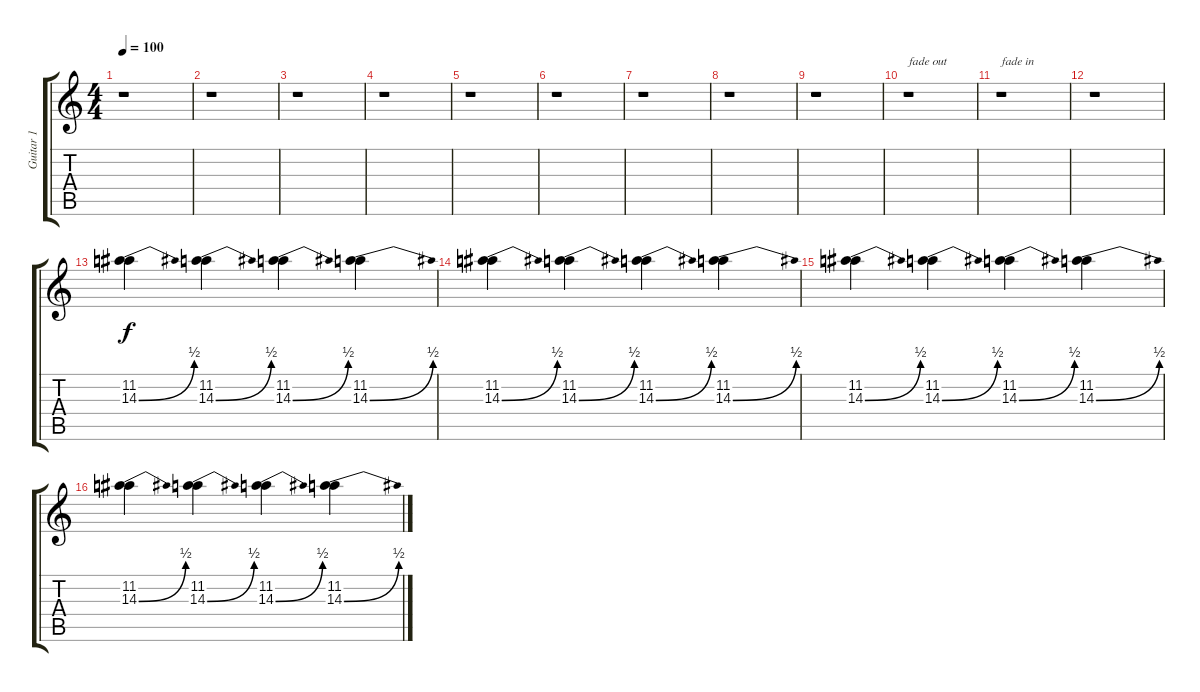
\track ("Guitar 1" "Guitar 1") {instrument electricguitarclean}
\staff {score tabs}
\tuning (E4 B3 G3 D3 A2 E2) {hide}
\ts (4 4)
\tempo 100
\clef g2
\ks c
r.1{dy f} |
r.1 |
r.1 |
r.1 |
r.1 |
r.1 |
r.1 |
r.1 |
r.1 |
r.1{txt "fade out"} |
r.1{txt "fade in"} |
r.1 |
(11.2 14.3{be (bend 0 0 60 2)}).4 (11.2 14.3{be (bend 0 0 60 2)}).4 (11.2 14.3{be (bend 0 0 60 2)}).4 (11.2 14.3{be (bend 0 0 60 2)}).4 |
(11.2 14.3{be (bend 0 0 60 2)}).4 (11.2 14.3{be (bend 0 0 60 2)}).4 (11.2 14.3{be (bend 0 0 60 2)}).4 (11.2 14.3{be (bend 0 0 60 2)}).4 |
(11.2 14.3{be (bend 0 0 60 2)}).4 (11.2 14.3{be (bend 0 0 60 2)}).4 (11.2 14.3{be (bend 0 0 60 2)}).4 (11.2 14.3{be (bend 0 0 60 2)}).4 |
(11.2 14.3{be (bend 0 0 60 2)}).4 (11.2 14.3{be (bend 0 0 60 2)}).4 (11.2 14.3{be (bend 0 0 60 2)}).4 (11.2 14.3{be (bend 0 0 60 2)}).4
